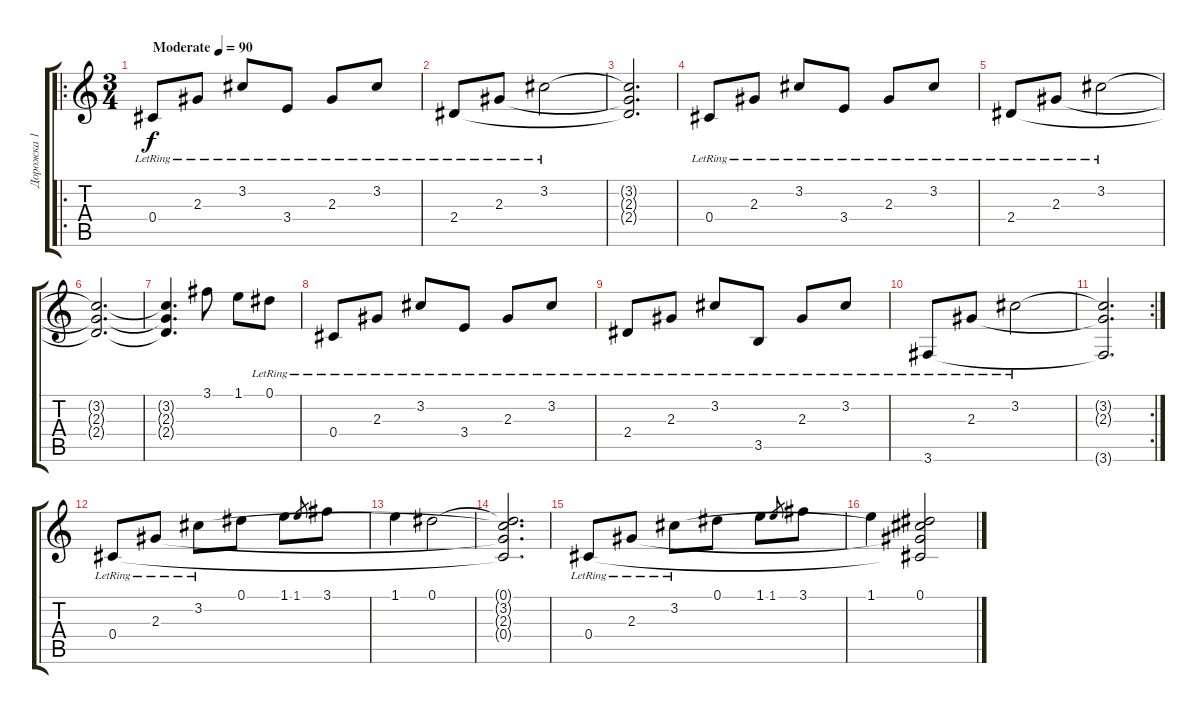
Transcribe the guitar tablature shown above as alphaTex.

\track ("Дорожка 1" "Дорожка 1") {instrument electricguitarjazz}
\staff {score tabs}
\tuning (Eb4 Bb3 Gb3 Db3 Ab2 Eb2) {hide}
\ro
\ts (3 4)
\tempo (90 "Moderate")
\clef g2
\ks c
0.4{lr}.8{dy f instrument electricguitarjazz} 2.3{lr}.8 3.2{lr}.8 3.4{lr}.8 2.3{lr}.8 3.2{lr}.8 |
2.4{lr}.8 2.3{lr}.8 3.2{lr}.2 |
(3.2{t} 2.3{t} 2.4{t}).2{d} |
0.4{lr}.8 2.3{lr}.8 3.2{lr}.8 3.4{lr}.8 2.3{lr}.8 3.2{lr}.8 |
2.4{lr}.8 2.3{lr}.8 3.2{lr}.2 |
(3.2{t} 2.3{t} 2.4{t}).2{d} |
(3.2{t} 2.3{t} 2.4{t}).4{d} 3.1.8 1.1.8 0.1{lr}.8 |
0.4{lr}.8 2.3{lr}.8 3.2{lr}.8 3.4{lr}.8 2.3{lr}.8 3.2{lr}.8 |
2.4{lr}.8 2.3{lr}.8 3.2{lr}.8 3.5{lr}.8 2.3{lr}.8 3.2{lr}.8 |
3.6{lr}.8 2.3{lr}.8 3.2{lr}.2 |
\rc 2
(3.2{t} 2.3{t} 3.6{t}).2{d} |
0.4{lr}.8 2.3{lr}.8 3.2{lr}.8 0.1.8 1.1.8 1.1.8{gr} 3.1.8 |
1.1.4 0.1.2 |
(0.1{t} 3.2{t} 2.3{t} 0.4{t}).2{d} |
0.4{lr}.8 2.3{lr}.8 3.2{lr}.8 0.1.8 1.1.8 1.1.8{gr} 3.1.8 |
1.1.4 (0.1 3.2{t} 2.3{t} 0.4{t}).2
